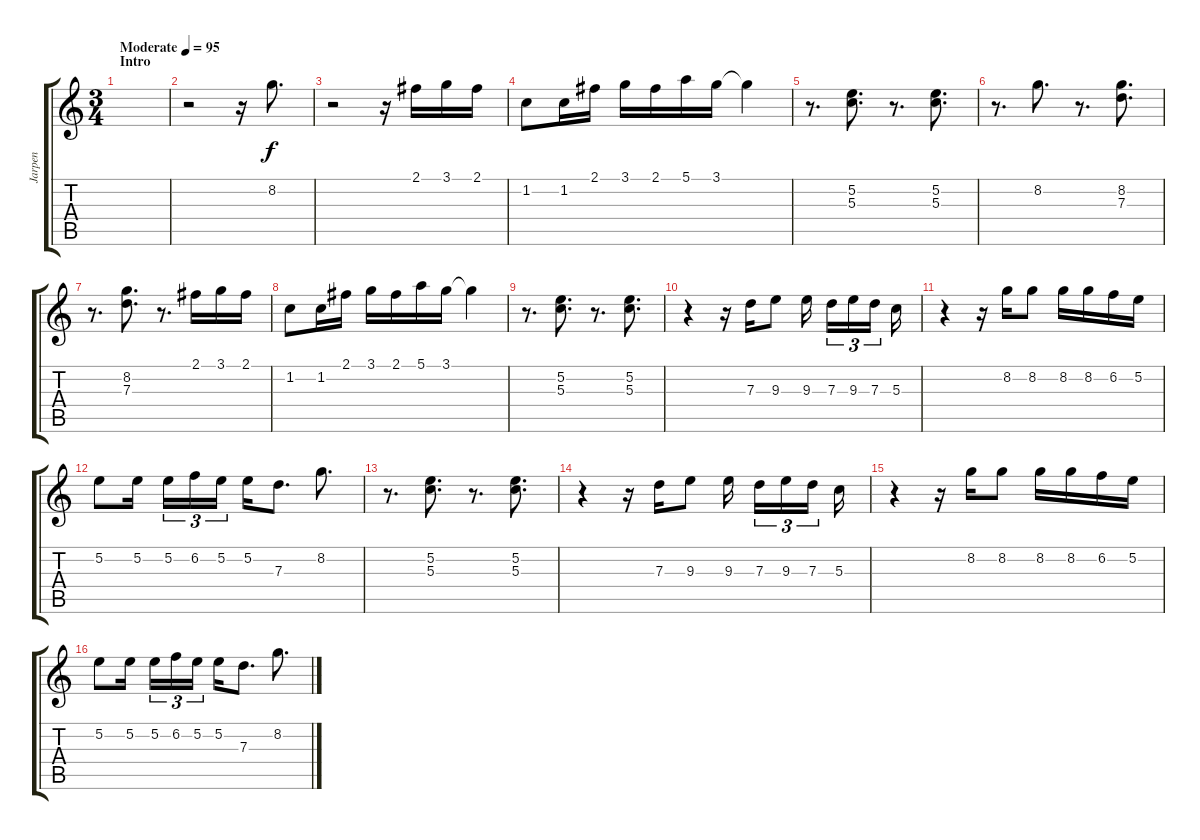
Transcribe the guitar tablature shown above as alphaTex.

\track ("Jarpen" "Jarpen") {instrument acousticguitarsteel}
\staff {score tabs}
\tuning (E4 B3 G3 D3 A2 E2) {hide}
\ts (3 4)
\section ("" "Intro")
\tempo (95 "Moderate")
\clef g2
\ks c
|
r.2 r.16 8.2.8{d} |
r.2 r.16 2.1.16 3.1.16 2.1.16 |
1.2.8 1.2.16 2.1.16 3.1.16 2.1.16 5.1.16 3.1.16 3.1{t}.4 |
r.8{d} (5.2 5.3).8{d} r.8{d} (5.2 5.3).8{d} |
r.8{d} 8.2.8{d} r.8{d} (8.2 7.3).8{d} |
r.8{d} (8.2 7.3).8{d} r.8{d} 2.1.16 3.1.16 2.1.16 |
1.2.8 1.2.16 2.1.16 3.1.16 2.1.16 5.1.16 3.1.16 3.1{t}.4 |
r.8{d} (5.2 5.3).8{d} r.8{d} (5.2 5.3).8{d} |
r.4 r.16 7.3.16 9.3.8 9.3.16{beam splitsecondary} 7.3.16{tu (3 2)} 9.3.16{tu (3 2)} 7.3.16{tu (3 2) beam splitsecondary} 5.3.16 |
r.4 r.16 8.2.16 8.2.8 8.2.16 8.2.16 6.2.16 5.2.16 |
5.2.8 5.2.16{beam splitsecondary} 5.2.16{tu (3 2)} 6.2.16{tu (3 2)} 5.2.16{tu (3 2) beam splitsecondary} 5.2.16 7.3.8{d} 8.2.8{d} |
r.8{d} (5.2 5.3).8{d} r.8{d} (5.2 5.3).8{d} |
r.4 r.16 7.3.16 9.3.8 9.3.16{beam splitsecondary} 7.3.16{tu (3 2)} 9.3.16{tu (3 2)} 7.3.16{tu (3 2) beam splitsecondary} 5.3.16 |
r.4 r.16 8.2.16 8.2.8 8.2.16 8.2.16 6.2.16 5.2.16 |
5.2.8 5.2.16{beam splitsecondary} 5.2.16{tu (3 2)} 6.2.16{tu (3 2)} 5.2.16{tu (3 2) beam splitsecondary} 5.2.16 7.3.8{d} 8.2.8{d}
